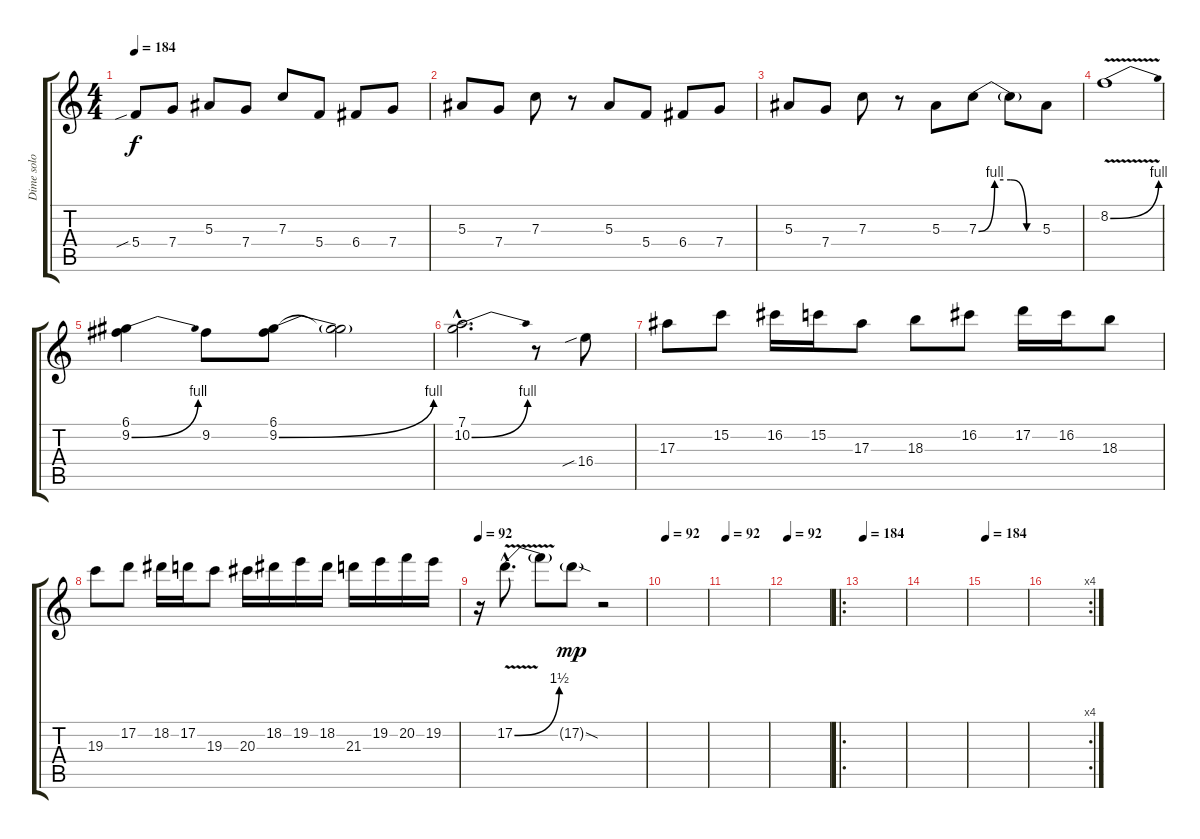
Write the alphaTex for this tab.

\track ("Dime solo" "Dime solo") {instrument overdrivenguitar}
\staff {score tabs}
\tuning (D4 A3 F3 C3 G2 D2) {hide}
\ts (4 4)
\tempo 184
\clef g2
\ks c
5.4{sib}.8{dy f} 7.4.8 5.3.8 7.4.8 7.3.8 5.4.8 6.4.8 7.4.8 |
5.3.8 7.4.8 7.3.8 r.8 5.3.8 5.4.8 6.4.8 7.4.8 |
5.3.8 7.4.8 7.3.8 r.8 5.3.8 7.3{be (custom 0 0 15 4 30 4 45 0 60 0)}.8 7.3{t}.8 5.3.8 |
8.2{be (bend 0 0 60 4) v}.1 |
(6.1 9.2{be (bend 0 0 60 4)}).4 9.2.8 (6.1 9.2{be (bend 0 0 60 4)}).8 (6.1{t} 9.2{t}).2 |
(7.1{hac} 10.2{be (bend 0 0 60 4) hac}).2{d} r.8 16.4{sib}.8 |
17.3.8 15.2.8 16.2.16 15.2.16 17.3.8 18.3.8 16.2.8 17.2.16 16.2.16 18.3.8 |
19.3.8 17.2.8 18.2.16 17.2.16 19.3.8 20.3.16 18.2.16 19.2.16 18.2.16 21.3.16 19.2.16 20.2.16 19.2.16 |
\tempo 92
r.16 17.2{be (bend 0 0 60 6) v hac}.8{d} 17.2{t}.8 17.2{sod g}.8{dy mp} r.2 |
\tempo 92
|
\tempo 92
|
\tempo 92
|
\ro
\tempo 184
|
|
\tempo 184
|
\rc 4
